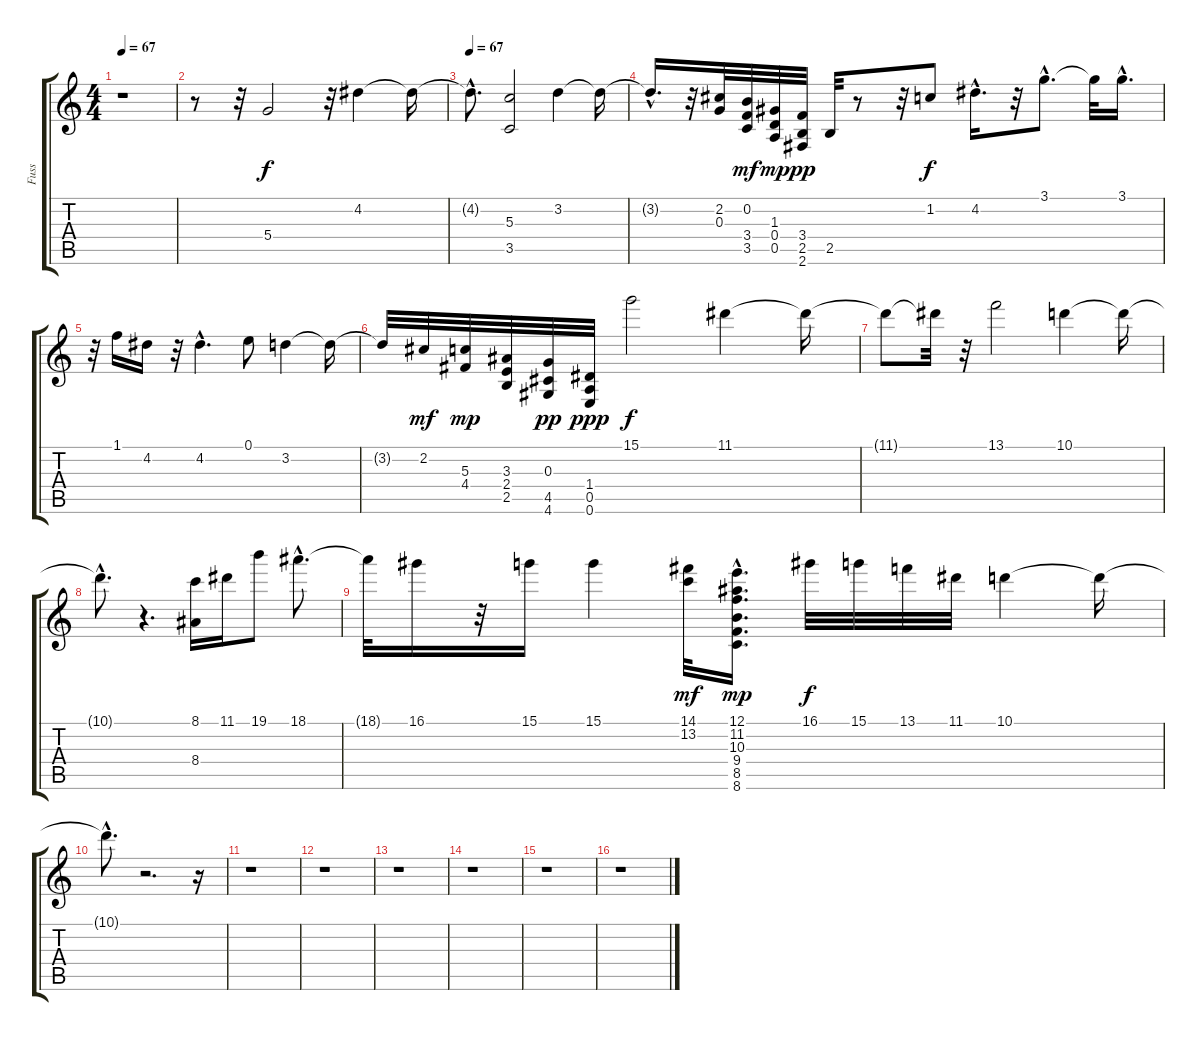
\track ("Fuss" "Fuss") {instrument guitarharmonics}
\staff {score tabs}
\tuning (E4 B3 G3 D3 A2 E2) {hide}
\ts (4 4)
\tempo 67
\clef g2
\ks c
r.1{dy f instrument guitarharmonics} |
r.8 r.32 5.4.2 r.32 4.2.4 4.2{t}.16 |
\tempo 67
4.2{hac t}.8{d} (5.3 3.5).2 3.2.4 3.2{t}.16 |
3.2{hac t}.16{d} r.32 (2.2 0.3).32 (0.2 3.4 3.5).32{dy mf} (1.3 0.4 0.5).32{dy mp} (3.4 2.5 2.6).32{dy pp} 2.5.32 r.8 r.32 1.2.8{dy f} 4.2{hac}.16{d} r.32 3.1{hac}.8{d} 3.1{t}.32 3.1{hac}.16{d} |
r.32 1.1.16 4.2.16 r.32 4.2{hac}.4{d} 0.1.8 3.2.4 3.2{t}.16 |
3.2{t}.32 2.2.32{dy mf} (5.3 4.4).32{dy mp} (3.3 2.4 2.5).32 (0.3 4.5 4.6).32{dy pp} (1.4 0.5 0.6).32{dy ppp} 15.1.2{dy f} 11.1.4 11.1{t}.16 |
11.1{t}.8 11.1{t}.32 r.32 13.1.2 10.1.4 10.1{t}.16 |
10.1{hac t}.8{d} r.4{d} (8.1 8.4).16 11.1.16 19.1.8 18.1{hac}.8{d} |
18.1{t}.32 16.1.16 r.32 15.1.16 15.1.4 (14.1 13.2).32{dy mf} (12.1 11.2 10.3 9.4 8.5{hac} 8.6).16{d dy mp} 16.1.32{dy f} 15.1.32 13.1.32 11.1.32 10.1.4 10.1{t}.16 |
10.1{hac t}.8{d} r.2{d} r.16 |
r.1 |
r.1 |
r.1 |
r.1 |
r.1 |
r.1
